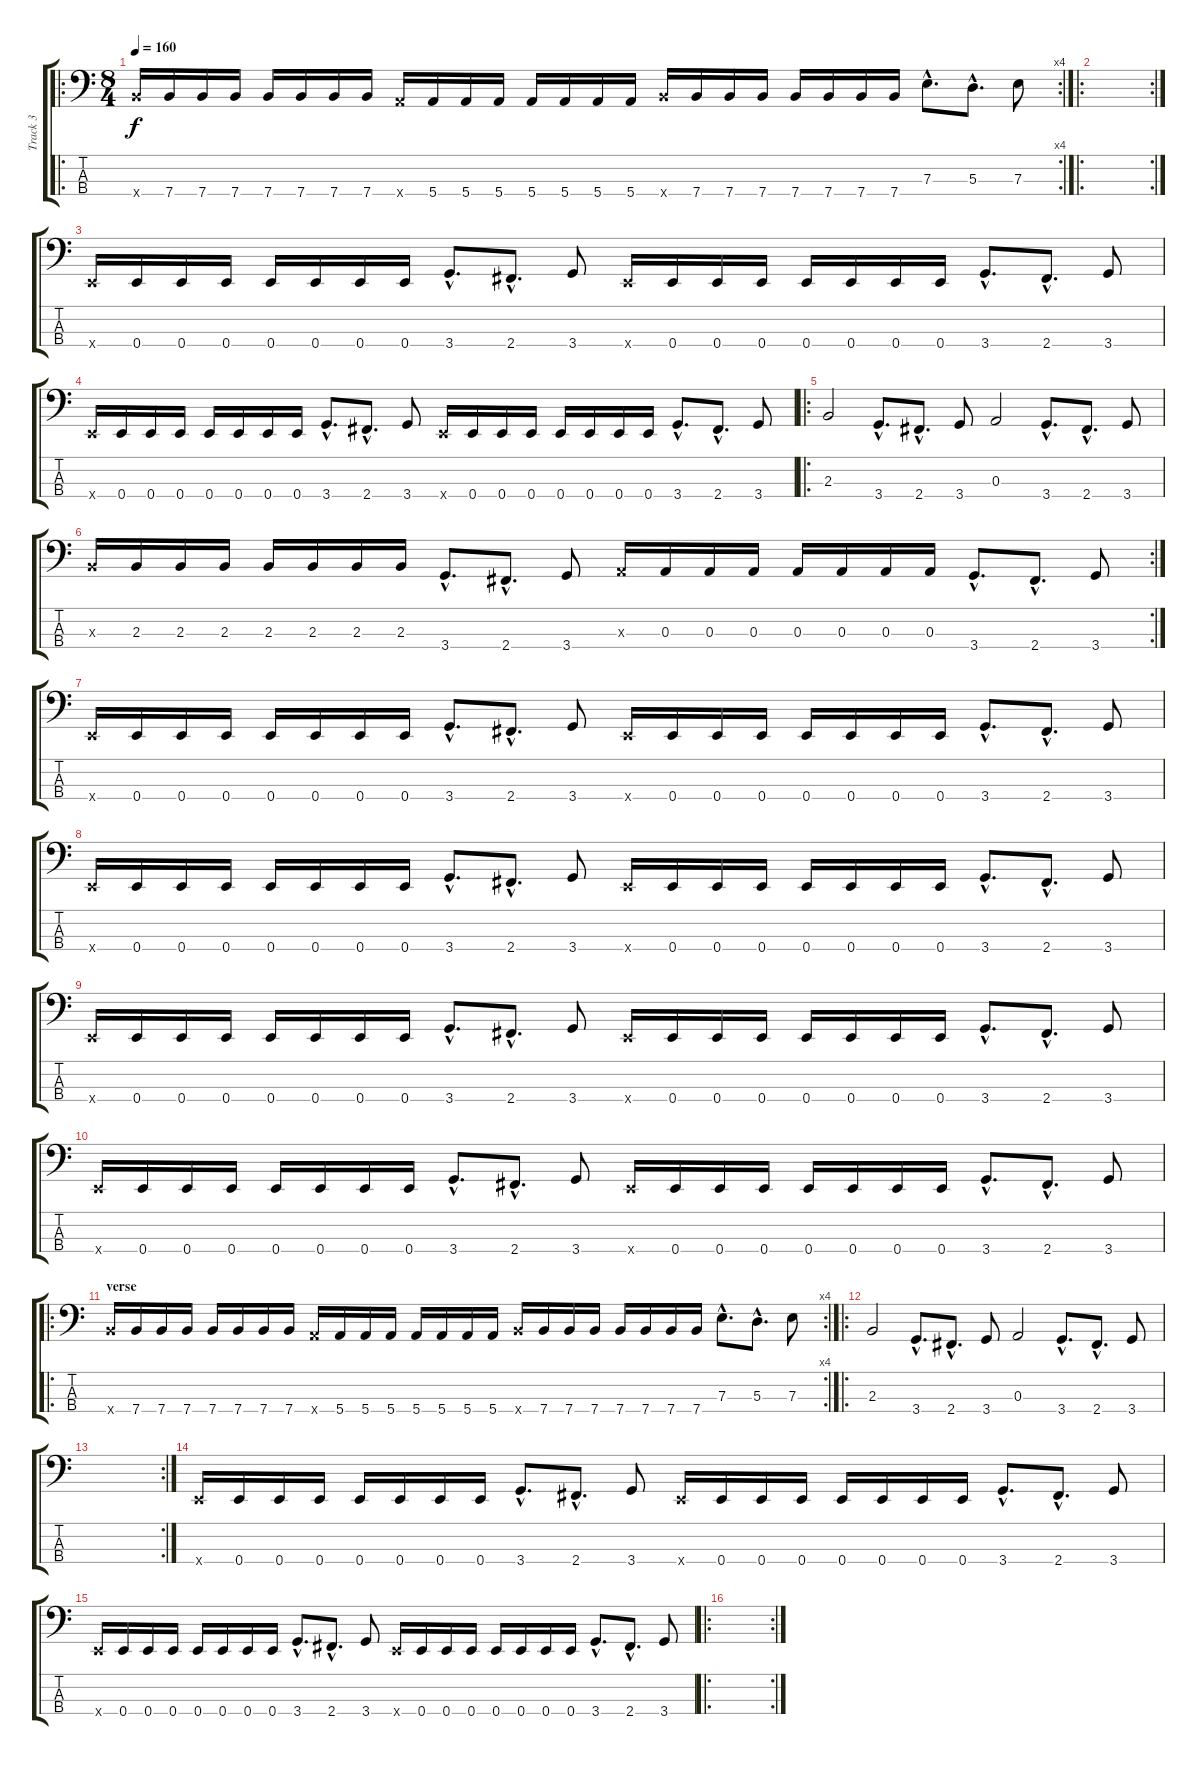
\track ("Track 3" "Track 3") {instrument electricbasspick}
\staff {score tabs}
\tuning (G2 D2 A1 E1) {hide}
\ro
\rc 4
\ts (8 4)
\tempo 160
\clef f4
\ks c
7.4{x}.16{dy f instrument electricbasspick} 7.4.16 7.4.16 7.4.16 7.4.16 7.4.16 7.4.16 7.4.16 5.4{x}.16 5.4.16 5.4.16 5.4.16 5.4.16 5.4.16 5.4.16 5.4.16 7.4{x}.16 7.4.16 7.4.16 7.4.16 7.4.16 7.4.16 7.4.16 7.4.16 7.3{hac}.8{d} 5.3{hac}.8{d} 7.3.8 |
\ro
\rc 2
|
0.4{x}.16 0.4.16 0.4.16 0.4.16 0.4.16 0.4.16 0.4.16 0.4.16 3.4{hac}.8{d} 2.4{hac}.8{d} 3.4.8 0.4{x}.16 0.4.16 0.4.16 0.4.16 0.4.16 0.4.16 0.4.16 0.4.16 3.4{hac}.8{d} 2.4{hac}.8{d} 3.4.8 |
0.4{x}.16 0.4.16 0.4.16 0.4.16 0.4.16 0.4.16 0.4.16 0.4.16 3.4{hac}.8{d} 2.4{hac}.8{d} 3.4.8 0.4{x}.16 0.4.16 0.4.16 0.4.16 0.4.16 0.4.16 0.4.16 0.4.16 3.4{hac}.8{d} 2.4{hac}.8{d} 3.4.8 |
\ro
2.3.2 3.4{hac}.8{d} 2.4{hac}.8{d} 3.4.8 0.3.2 3.4{hac}.8{d} 2.4{hac}.8{d} 3.4.8 |
\rc 2
2.3{x}.16 2.3.16 2.3.16 2.3.16 2.3.16 2.3.16 2.3.16 2.3.16 3.4{hac}.8{d} 2.4{hac}.8{d} 3.4.8 0.3{x}.16 0.3.16 0.3.16 0.3.16 0.3.16 0.3.16 0.3.16 0.3.16 3.4{hac}.8{d} 2.4{hac}.8{d} 3.4.8 |
0.4{x}.16 0.4.16 0.4.16 0.4.16 0.4.16 0.4.16 0.4.16 0.4.16 3.4{hac}.8{d} 2.4{hac}.8{d} 3.4.8 0.4{x}.16 0.4.16 0.4.16 0.4.16 0.4.16 0.4.16 0.4.16 0.4.16 3.4{hac}.8{d} 2.4{hac}.8{d} 3.4.8 |
0.4{x}.16 0.4.16 0.4.16 0.4.16 0.4.16 0.4.16 0.4.16 0.4.16 3.4{hac}.8{d} 2.4{hac}.8{d} 3.4.8 0.4{x}.16 0.4.16 0.4.16 0.4.16 0.4.16 0.4.16 0.4.16 0.4.16 3.4{hac}.8{d} 2.4{hac}.8{d} 3.4.8 |
0.4{x}.16 0.4.16 0.4.16 0.4.16 0.4.16 0.4.16 0.4.16 0.4.16 3.4{hac}.8{d} 2.4{hac}.8{d} 3.4.8 0.4{x}.16 0.4.16 0.4.16 0.4.16 0.4.16 0.4.16 0.4.16 0.4.16 3.4{hac}.8{d} 2.4{hac}.8{d} 3.4.8 |
0.4{x}.16 0.4.16 0.4.16 0.4.16 0.4.16 0.4.16 0.4.16 0.4.16 3.4{hac}.8{d} 2.4{hac}.8{d} 3.4.8 0.4{x}.16 0.4.16 0.4.16 0.4.16 0.4.16 0.4.16 0.4.16 0.4.16 3.4{hac}.8{d} 2.4{hac}.8{d} 3.4.8 |
\ro
\rc 4
\section ("" "verse")
7.4{x}.16 7.4.16 7.4.16 7.4.16 7.4.16 7.4.16 7.4.16 7.4.16 5.4{x}.16 5.4.16 5.4.16 5.4.16 5.4.16 5.4.16 5.4.16 5.4.16 7.4{x}.16 7.4.16 7.4.16 7.4.16 7.4.16 7.4.16 7.4.16 7.4.16 7.3{hac}.8{d} 5.3{hac}.8{d} 7.3.8 |
\ro
2.3.2 3.4{hac}.8{d} 2.4{hac}.8{d} 3.4.8 0.3.2 3.4{hac}.8{d} 2.4{hac}.8{d} 3.4.8 |
\rc 2
|
0.4{x}.16 0.4.16 0.4.16 0.4.16 0.4.16 0.4.16 0.4.16 0.4.16 3.4{hac}.8{d} 2.4{hac}.8{d} 3.4.8 0.4{x}.16 0.4.16 0.4.16 0.4.16 0.4.16 0.4.16 0.4.16 0.4.16 3.4{hac}.8{d} 2.4{hac}.8{d} 3.4.8 |
0.4{x}.16 0.4.16 0.4.16 0.4.16 0.4.16 0.4.16 0.4.16 0.4.16 3.4{hac}.8{d} 2.4{hac}.8{d} 3.4.8 0.4{x}.16 0.4.16 0.4.16 0.4.16 0.4.16 0.4.16 0.4.16 0.4.16 3.4{hac}.8{d} 2.4{hac}.8{d} 3.4.8 |
\ro
\rc 2
